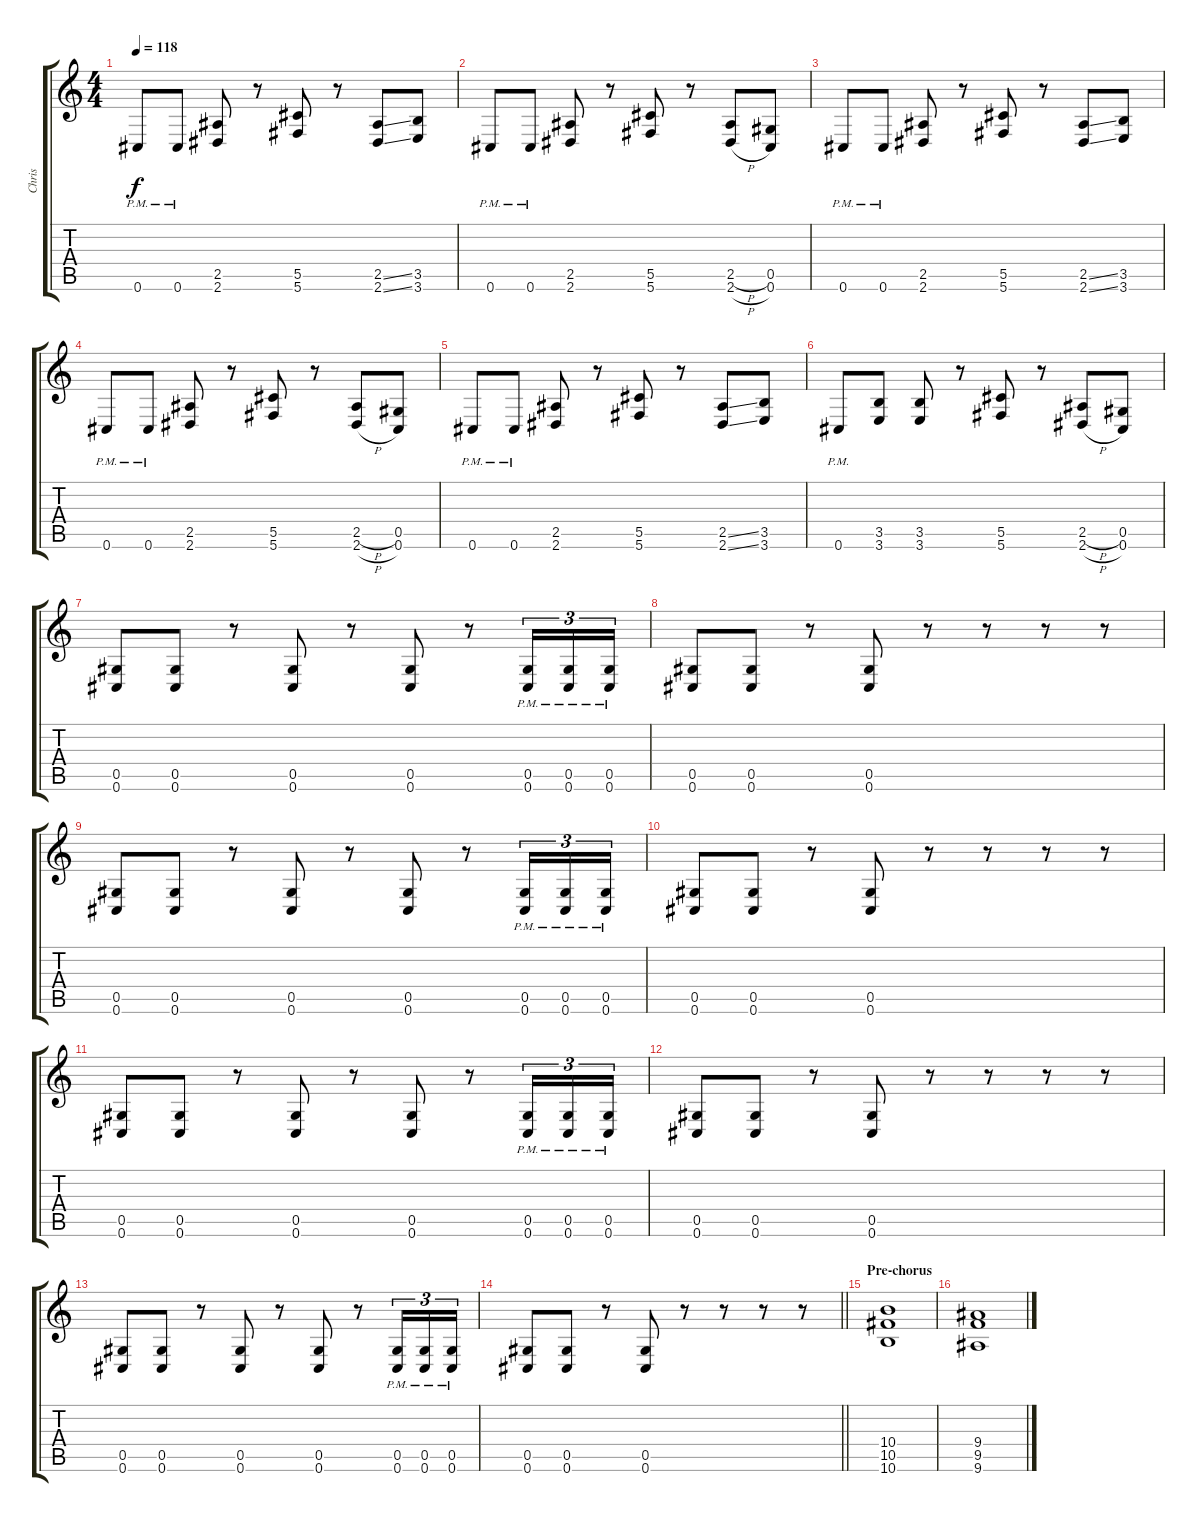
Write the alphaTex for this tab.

\track ("Chris" "Chris") {instrument distortionguitar}
\staff {score tabs}
\tuning (Eb4 Bb3 Gb3 Db3 Ab2 Db2) {hide}
\ts (4 4)
\tempo 118
\clef g2
\ks c
0.6{pm}.8{dy f} 0.6{pm}.8 (2.5 2.6).8 r.8 (5.5 5.6).8 r.8 (2.5{ss} 2.6{ss}).8 (3.5 3.6).8 |
0.6{pm}.8 0.6{pm}.8 (2.5 2.6).8 r.8 (5.5 5.6).8 r.8 (2.5{h} 2.6{h}).8 (0.5 0.6).8 |
0.6{pm}.8 0.6{pm}.8 (2.5 2.6).8 r.8 (5.5 5.6).8 r.8 (2.5{ss} 2.6{ss}).8 (3.5 3.6).8 |
0.6{pm}.8 0.6{pm}.8 (2.5 2.6).8 r.8 (5.5 5.6).8 r.8 (2.5{h} 2.6{h}).8 (0.5 0.6).8 |
0.6{pm}.8 0.6{pm}.8 (2.5 2.6).8 r.8 (5.5 5.6).8 r.8 (2.5{ss} 2.6{ss}).8 (3.5 3.6).8 |
0.6{pm}.8 (3.5 3.6).8 (3.5 3.6).8 r.8 (5.5 5.6).8 r.8 (2.5{h} 2.6{h}).8 (0.5 0.6).8 |
(0.5 0.6).8 (0.5 0.6).8 r.8 (0.5 0.6).8 r.8 (0.5 0.6).8 r.8 (0.5{pm} 0.6{pm}).16{tu (3 2)} (0.5{pm} 0.6{pm}).16{tu (3 2)} (0.5{pm} 0.6{pm}).16{tu (3 2)} |
(0.5 0.6).8 (0.5 0.6).8 r.8 (0.5 0.6).8 r.8 r.8 r.8 r.8 |
(0.5 0.6).8 (0.5 0.6).8 r.8 (0.5 0.6).8 r.8 (0.5 0.6).8 r.8 (0.5{pm} 0.6{pm}).16{tu (3 2)} (0.5{pm} 0.6{pm}).16{tu (3 2)} (0.5{pm} 0.6{pm}).16{tu (3 2)} |
(0.5 0.6).8 (0.5 0.6).8 r.8 (0.5 0.6).8 r.8 r.8 r.8 r.8 |
(0.5 0.6).8 (0.5 0.6).8 r.8 (0.5 0.6).8 r.8 (0.5 0.6).8 r.8 (0.5{pm} 0.6{pm}).16{tu (3 2)} (0.5{pm} 0.6{pm}).16{tu (3 2)} (0.5{pm} 0.6{pm}).16{tu (3 2)} |
(0.5 0.6).8 (0.5 0.6).8 r.8 (0.5 0.6).8 r.8 r.8 r.8 r.8 |
(0.5 0.6).8 (0.5 0.6).8 r.8 (0.5 0.6).8 r.8 (0.5 0.6).8 r.8 (0.5{pm} 0.6{pm}).16{tu (3 2)} (0.5{pm} 0.6{pm}).16{tu (3 2)} (0.5{pm} 0.6{pm}).16{tu (3 2)} |
\barLineRight lightlight
(0.5 0.6).8 (0.5 0.6).8 r.8 (0.5 0.6).8 r.8 r.8 r.8 r.8 |
\section ("" "Pre-chorus")
(10.4 10.5 10.6).1 |
(9.4 9.5 9.6).1
